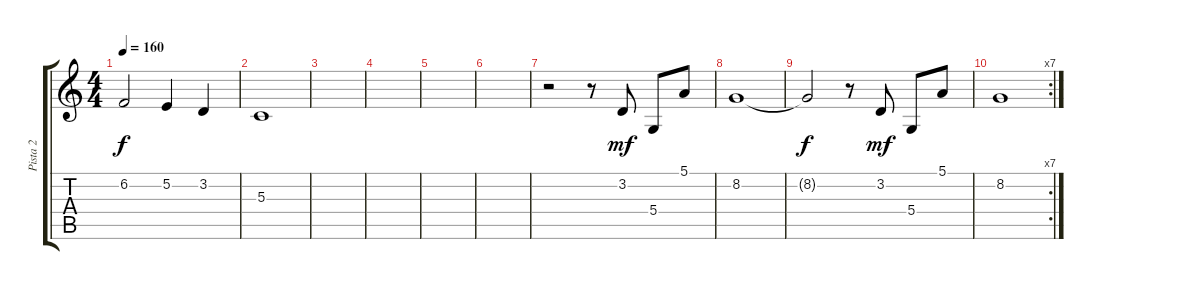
\track ("Pista 2" "Pista 2") {instrument frenchhorn}
\staff {score tabs}
\tuning (E4 B3 G3 D3 A2 E2) {hide}
\ts (4 4)
\tempo 160
\clef g2
\ks c
6.2.2{dy f} 5.2.4 3.2.4 |
5.3.1 |
|
|
|
|
r.2 r.8 3.2.8{dy mf} 5.4.8 5.1.8 |
8.2.1 |
8.2{t}.2{dy f} r.8 3.2.8{dy mf} 5.4.8 5.1.8 |
\rc 7
8.2.1
